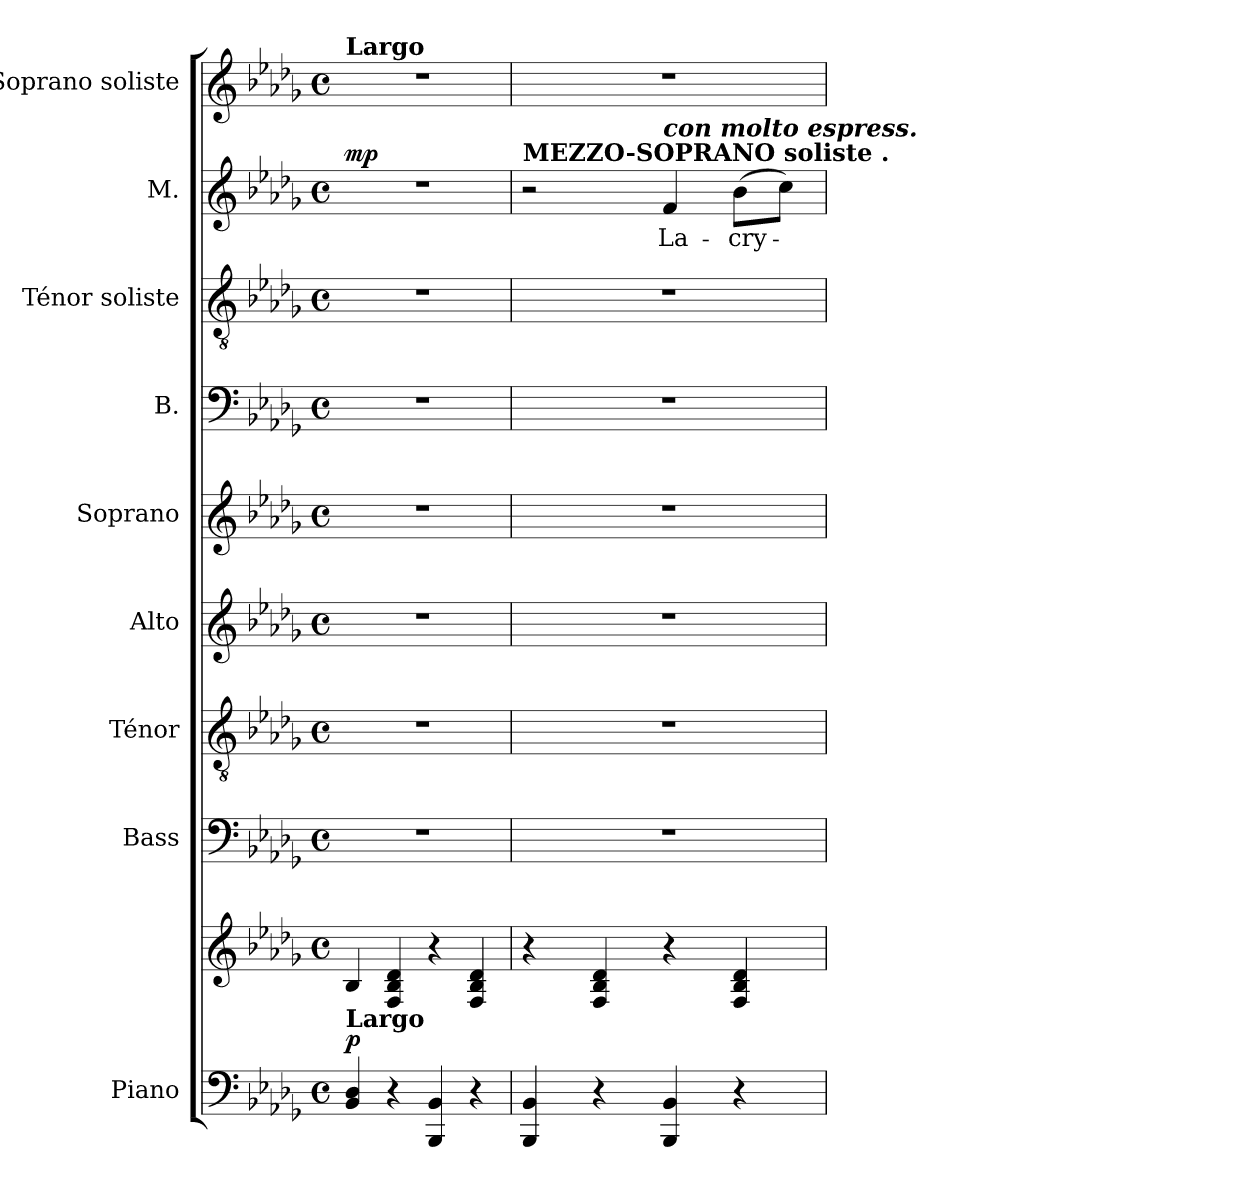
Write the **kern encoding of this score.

**kern	**kern	**dynam	**kern	**kern	**kern	**kern	**kern	**kern	**kern	**text	**dynam	**kern
*part9	*part9	*part9	*part8	*part7	*part6	*part5	*part4	*part3	*part2	*part2	*part2	*part1
*staff10	*staff9	*staff9/10	*staff8	*staff7	*staff6	*staff5	*staff4	*staff3	*staff2	*staff2	*staff2	*staff1
*I"Piano	*	*	*I"Bass	*I"Ténor	*I"Alto	*I"Soprano	*I"B.	*I"Ténor soliste	*I"M.	*	*	*I"Soprano soliste
*I'Pno	*	*	*I'B.	*I'T.	*I'A.	*I'S.	*I'B	*I'T.	*I'M.	*	*	*I'S.
!!LO:LB:g=z
*clefF4	*clefG2	*	*clefF4	*clefGv2	*clefG2	*clefG2	*clefF4	*clefGv2	*clefG2	*	*	*clefG2
*	*	*	*	*	*ITrd2c3	*	*	*	*	*	*	*
*k[b-e-a-d-g-]	*k[b-e-a-d-g-]	*	*k[b-e-a-d-g-]	*k[b-e-a-d-g-]	*k[b-e-]	*k[b-e-a-d-g-]	*k[b-e-a-d-g-]	*k[b-e-a-d-g-]	*k[b-e-a-d-g-]	*	*	*k[b-e-a-d-g-]
*M4/4	*M4/4	*	*M4/4	*M4/4	*M4/4	*M4/4	*M4/4	*M4/4	*M4/4	*	*	*M4/4
*met(c)	*met(c)	*	*met(c)	*met(c)	*met(c)	*met(c)	*met(c)	*met(c)	*met(c)	*	*	*met(c)
*MM60	*MM60	*	*MM60	*MM60	*MM60	*MM60	*MM60	*MM60	*MM60	*	*	*MM60
=1	=1	=1	=1	=1	=1	=1	=1	=1	=1	=1	=1	=1
!	!	!	!	!	!	!	!	!	!	!	!	!LO:TX:a:B:t=Largo
!LO:TX:a:B:t=Largo	!	!	!	!	!	!	!	!	!	!	!	!
!	!	!LO:DY:a=2	!	!	!	!	!	!	!	!	!LO:DY:a	!
4BB-/ 4D-/	4B-/	p	1r	1r	1r	1r	1r	1r	1r	.	mp	1r
4r	4F/ 4B-/ 4d-/	.	.	.	.	.	.	.	.	.	.	.
4BBB-/ 4BB-/	4r	.	.	.	.	.	.	.	.	.	.	.
4r	4F/ 4B-/ 4d-/	.	.	.	.	.	.	.	.	.	.	.
=2	=2	=2	=2	=2	=2	=2	=2	=2	=2	=2	=2	=2
!	!	!	!	!	!	!	!	!	!LO:TX:a:B:t=MEZZO-SOPRANO soliste .	!	!	!
4BBB-/ 4BB-/	4r	.	1r	1r	1r	1r	1r	1r	2r	.	.	1r
4r	4F/ 4B-/ 4d-/	.	.	.	.	.	.	.	.	.	.	.
!	!	!	!	!	!	!	!	!	!LO:TX:a:Bi:t=con molto espress.	!	!	!
4BBB-/ 4BB-/	4r	.	.	.	.	.	.	.	4f/	La-	.	.
4r	4F/ 4B-/ 4d-/	.	.	.	.	.	.	.	(8b-\L	-cry-	.	.
.	.	.	.	.	.	.	.	.	8cc\J)	.	.	.
=	=	=	=	=	=	=	=	=	=	=	=	=
*-	*-	*-	*-	*-	*-	*-	*-	*-	*-	*-	*-	*-
